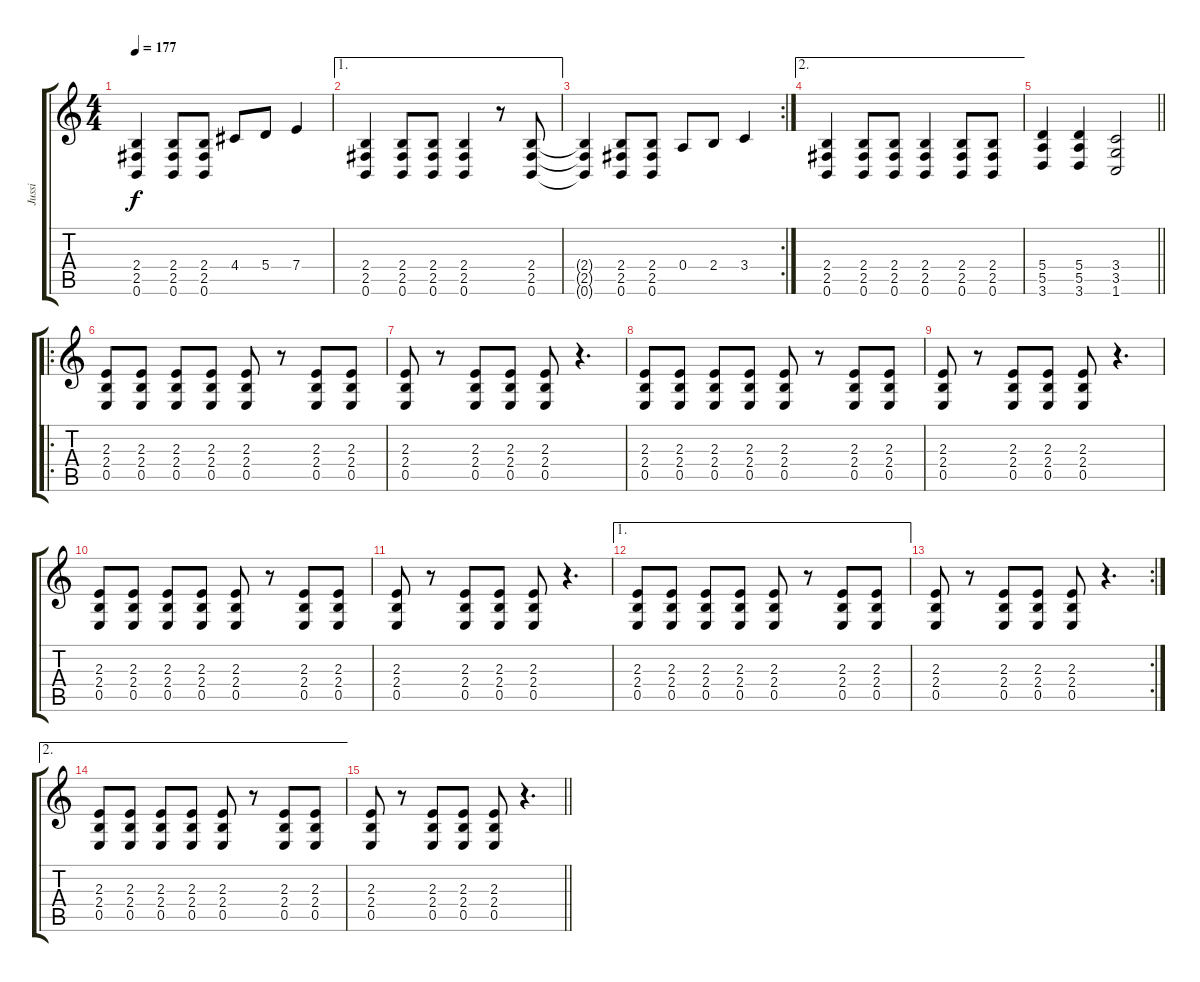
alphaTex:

\track ("Jussi" "Jussi") {instrument distortionguitar}
\staff {score tabs}
\tuning (B3 Gb3 D3 A2 E2 B1) {hide}
\ts (4 4)
\tempo 177
\clef g2
\ks c
(2.4{t} 2.5{t} 0.6{t}).4{dy f} (2.4 2.5 0.6).8 (2.4 2.5 0.6).8 4.4.8 5.4.8 7.4.4 |
\ae 1
(2.4 2.5 0.6).4 (2.4 2.5 0.6).8 (2.4 2.5 0.6).8 (2.4 2.5 0.6).4 r.8 (2.4 2.5 0.6).8 |
\rc 2
(2.4{t} 2.5{t} 0.6{t}).4 (2.4 2.5 0.6).8 (2.4 2.5 0.6).8 0.4.8 2.4.8 3.4.4 |
\ae 2
(2.4 2.5 0.6).4 (2.4 2.5 0.6).8 (2.4 2.5 0.6).8 (2.4 2.5 0.6).4 (2.4 2.5 0.6).8 (2.4 2.5 0.6).8 |
\barLineRight lightlight
(5.4 5.5 3.6).4 (5.4 5.5 3.6).4 (3.4 3.5 1.6).2 |
\ro
(2.3 2.4 0.5).8 (2.3 2.4 0.5).8 (2.3 2.4 0.5).8 (2.3 2.4 0.5).8 (2.3 2.4 0.5).8 r.8 (2.3 2.4 0.5).8 (2.3 2.4 0.5).8 |
(2.3 2.4 0.5).8 r.8 (2.3 2.4 0.5).8 (2.3 2.4 0.5).8 (2.3 2.4 0.5).8 r.4{d} |
(2.3 2.4 0.5).8 (2.3 2.4 0.5).8 (2.3 2.4 0.5).8 (2.3 2.4 0.5).8 (2.3 2.4 0.5).8 r.8 (2.3 2.4 0.5).8 (2.3 2.4 0.5).8 |
(2.3 2.4 0.5).8 r.8 (2.3 2.4 0.5).8 (2.3 2.4 0.5).8 (2.3 2.4 0.5).8 r.4{d} |
(2.3 2.4 0.5).8 (2.3 2.4 0.5).8 (2.3 2.4 0.5).8 (2.3 2.4 0.5).8 (2.3 2.4 0.5).8 r.8 (2.3 2.4 0.5).8 (2.3 2.4 0.5).8 |
(2.3 2.4 0.5).8 r.8 (2.3 2.4 0.5).8 (2.3 2.4 0.5).8 (2.3 2.4 0.5).8 r.4{d} |
\ae 1
(2.3 2.4 0.5).8 (2.3 2.4 0.5).8 (2.3 2.4 0.5).8 (2.3 2.4 0.5).8 (2.3 2.4 0.5).8 r.8 (2.3 2.4 0.5).8 (2.3 2.4 0.5).8 |
\rc 2
(2.3 2.4 0.5).8 r.8 (2.3 2.4 0.5).8 (2.3 2.4 0.5).8 (2.3 2.4 0.5).8 r.4{d} |
\ae 2
(2.3 2.4 0.5).8 (2.3 2.4 0.5).8 (2.3 2.4 0.5).8 (2.3 2.4 0.5).8 (2.3 2.4 0.5).8 r.8 (2.3 2.4 0.5).8 (2.3 2.4 0.5).8 |
\barLineRight lightlight
(2.3 2.4 0.5).8 r.8 (2.3 2.4 0.5).8 (2.3 2.4 0.5).8 (2.3 2.4 0.5).8 r.4{d}
